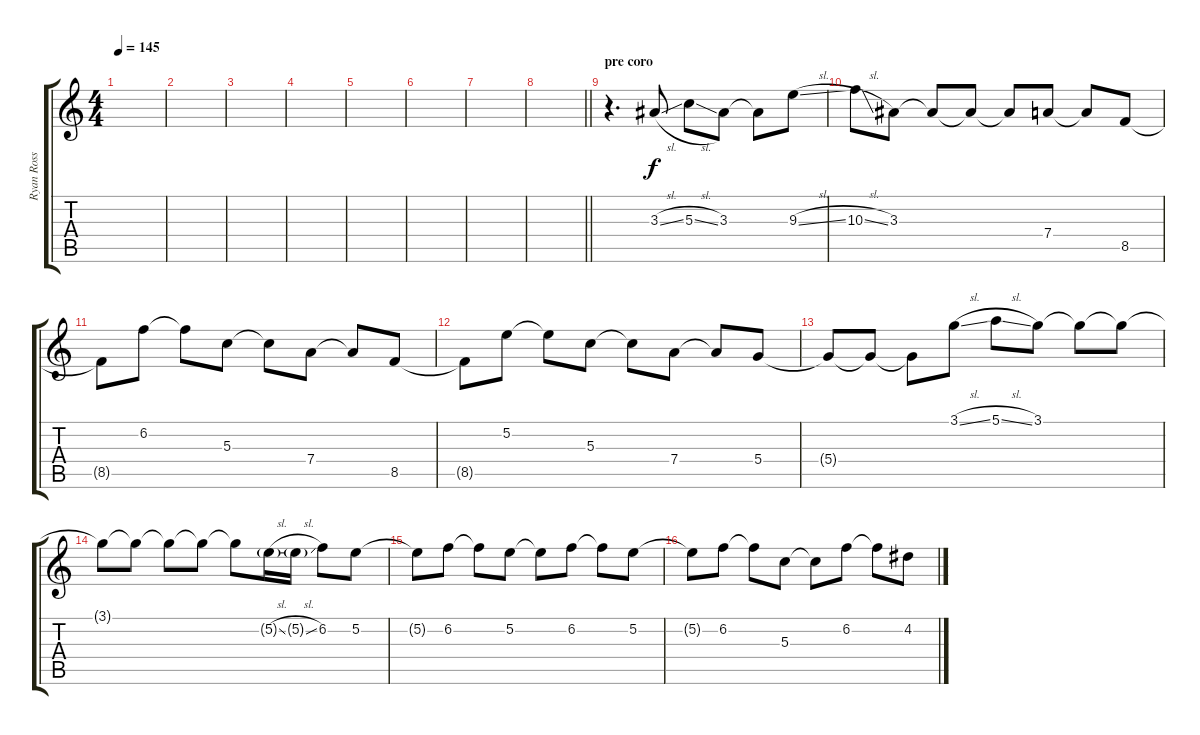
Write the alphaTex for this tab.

\track ("Ryan Ross" "Ryan Ross") {mute instrument distortionguitar}
\staff {score tabs}
\tuning (E4 B3 G3 D3 A2 D2) {hide}
\ts (4 4)
\tempo 145
\clef g2
\ks c
|
|
|
|
|
|
|
\barLineRight lightlight
|
\section ("" "pre coro")
r.4{d volume 16 instrument electricguitarclean} 3.3{sl}.8 5.3{sl}.8 3.3.8 3.3{t}.8 9.3{sl}.8 |
10.3{sl}.8 3.3.8 3.3{t}.8 3.3{t}.8 3.3{t}.8 7.4.8 7.4{t}.8 8.5.8 |
8.5{t}.8 6.2.8 6.2{t}.8 5.3.8 5.3{t}.8 7.4.8 7.4{t}.8 8.5.8 |
8.5{t}.8 5.2.8 5.2{t}.8 5.3.8 5.3{t}.8 7.4.8 7.4{t}.8 5.4.8 |
5.4{t}.8 5.4{t}.8 5.4{t}.8 3.1{sl}.8 5.1{sl}.8 3.1.8 3.1{t}.8 3.1{t}.8 |
3.1{t}.8 3.1{t}.8 3.1{t}.8 3.1{t}.8 3.1{t}.8 5.2{sl g}.16 5.2{sl g}.16 6.2.8 5.2.8 |
5.2{t}.8 6.2.8 6.2{t}.8 5.2.8 5.2{t}.8 6.2.8 6.2{t}.8 5.2.8 |
5.2{t}.8 6.2.8 6.2{t}.8 5.3.8 5.3{t}.8 6.2.8 6.2{t}.8 4.2.8
